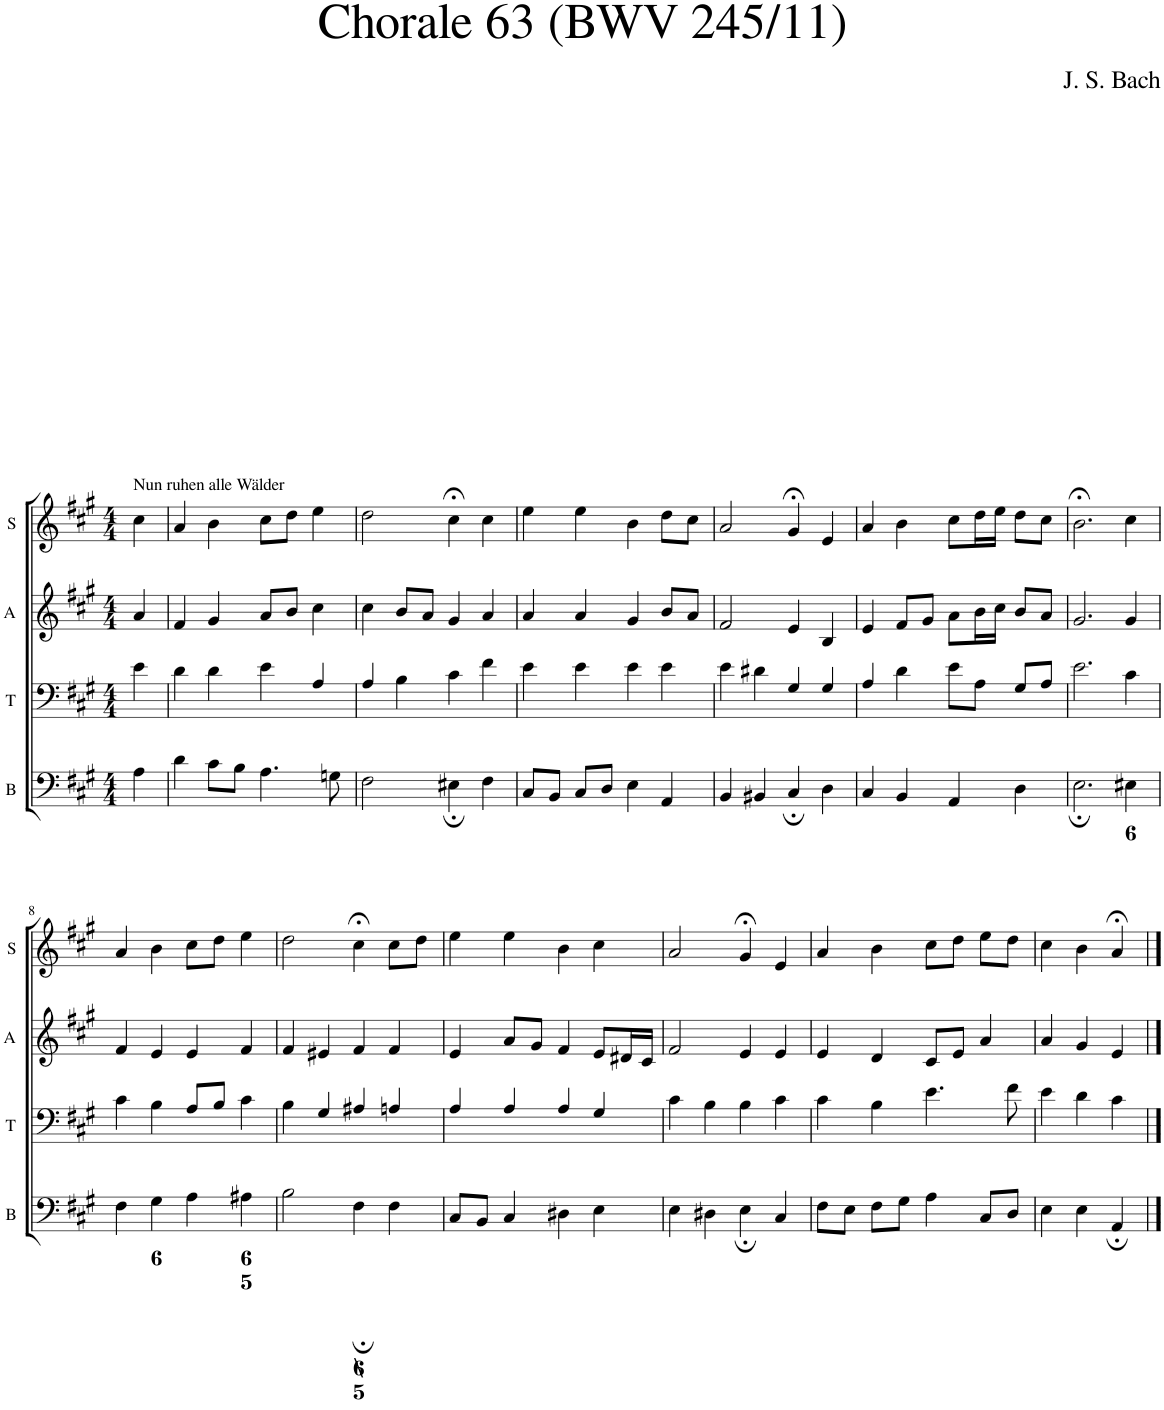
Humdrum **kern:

**kern	**kern	**kern	**kern
*part4	*part3	*part2	*part1
*staff4	*staff3	*staff2	*staff1
*I"B	*I"T	*I"A	*I"S
*I'B	*I'T	*I'A	*I'S
*clefF4	*clefF4	*clefG2	*clefG2
*k[f#c#g#]	*k[f#c#g#]	*k[f#c#g#]	*k[f#c#g#]
*M4/4	*M4/4	*M4/4	*M4/4
=1	=1	=1	=1
!	!	!	!LO:TX:a:t=Nun ruhen alle Wälder
4A\	4e\	4a/	4cc#\
=2	=2	=2	=2
4d\	4d\	4f#/	4a/
8c#\L	4d\	4g#/	4b\
8B\J	.	.	.
4.A\	4e\	8a/L	8cc#\L
.	.	8b/J	8dd\J
.	4A/	4cc#\	4ee\
8Gn\	.	.	.
=3	=3	=3	=3
2F#\	4A/	4cc#\	2dd\
.	4B\	8b/L	.
.	.	8a/J	.
4E#X;\	4c#\	4g#/	4cc#;<\
4F#\	4f#\	4a/	4cc#\
=4	=4	=4	=4
8C#/L	4e\	4a/	4ee\
8BB/J	.	.	.
8C#/L	4e\	4a/	4ee\
8D/J	.	.	.
4E\	4e\	4g#/	4b\
4AA/	4e\	8b/L	8dd\L
.	.	8a/J	8cc#\J
=5	=5	=5	=5
4BB/	4e\	2f#/	2a/
4BB#X/	4d#X\	.	.
4C#;/	4G#/	4e/	4g#;</
4D\	4G#/	4B/	4e/
=6	=6	=6	=6
4C#/	4A/	4e/	4a/
4BB/	4d\	8f#/L	4b\
.	.	8g#/J	.
4AA/	8e\L	8a\L	8cc#\L
.	8A\J	16b\L	16dd\L
.	.	16cc#\JJ	16ee\JJ
4D\	8G#/L	8b/L	8dd\L
.	8A/J	8a/J	8cc#\J
=7	=7	=7	=7
2.E;\	2.e\	2.g#/	2.b;<\
4E#X\	4c#\	4g#/	4cc#\
!!LO:LB:g=z
=8	=8	=8	=8
4F#\	4c#\	4f#/	4a/
4G#\	4B\	4e/	4b\
4A\	8A/L	4e/	8cc#\L
.	8B/J	.	8dd\J
4A#X\	4c#\	4f#/	4ee\
=9	=9	=9	=9
2B\	4B\	4f#/	2dd\
.	4G#/	4e#X/	.
4F#;\	4A#X/	4f#/	4cc#;<\
4F#\	4An/	4f#/	8cc#\L
.	.	.	8dd\J
=10	=10	=10	=10
8C#/L	4A/	4e/	4ee\
8BB/J	.	.	.
4C#/	4A/	8a/L	4ee\
.	.	8g#/J	.
4D#X\	4A/	4f#/	4b\
4E\	4G#/	8e/L	4cc#\
.	.	16d#X/L	.
.	.	16c#/JJ	.
=11	=11	=11	=11
4E\	4c#\	2f#/	2a/
4D#X\	4B\	.	.
4E;\	4B\	4e/	4g#;</
4C#/	4c#\	4e/	4e/
=12	=12	=12	=12
8F#\L	4c#\	4e/	4a/
8E\J	.	.	.
8F#\L	4B\	4d/	4b\
8G#\J	.	.	.
4A\	4.e\	8c#/L	8cc#\L
.	.	8e/J	8dd\J
8C#/L	.	4a/	8ee\L
8D/J	8f#\	.	8dd\J
=13	=13	=13	=13
4E\	4e\	4a/	4cc#\
4E\	4d\	4g#/	4b\
4AA;/	4c#\	4e/	4a;</
==	==	==	==
*-	*-	*-	*-
